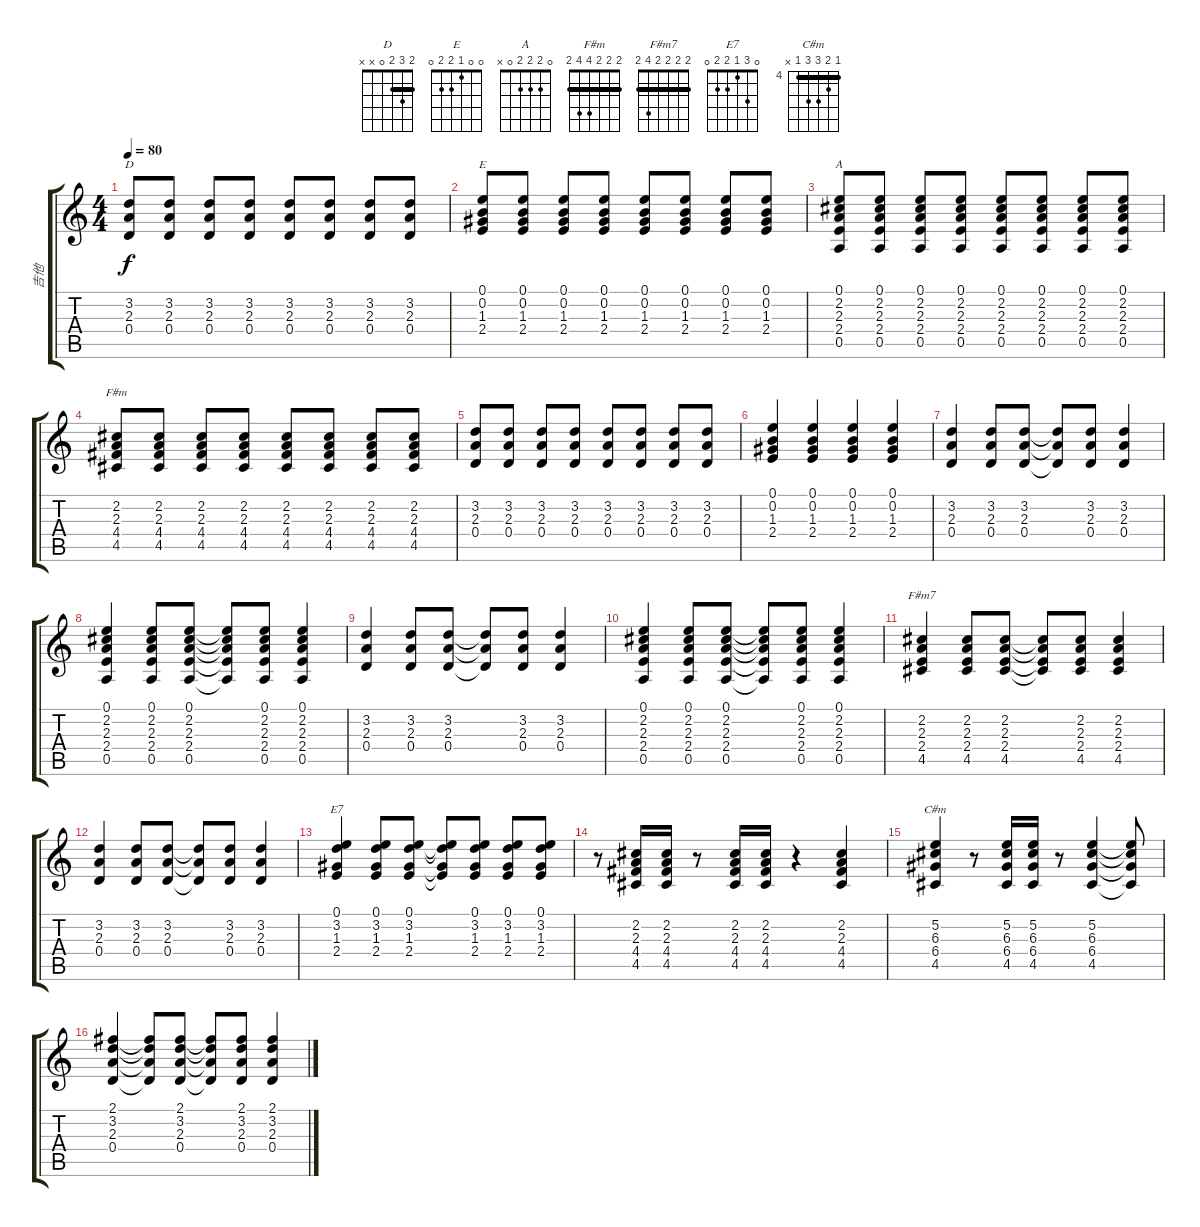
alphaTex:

\track ("吉他" "吉他") {instrument distortionguitar}
\staff {score tabs}
\tuning (E4 B3 G3 D3 A2 E2) {hide}
\chord ("D" 2 3 2 0 x x) {barre 2}
\chord ("E" 0 0 1 2 2 0)
\chord ("A" 0 2 2 2 0 x)
\chord ("F#m" 2 2 2 4 4 2) {barre 2}
\chord ("F#m7" 2 2 2 2 4 2) {barre 2}
\chord ("E7" 0 3 1 2 2 0)
\chord ("C#m" 4 5 6 6 4 x) {firstfret 4 barre 4}
\ts (4 4)
\tempo 80
\clef g2
\ks c
(3.2 2.3 0.4).8{ch "D" dy f} (3.2 2.3 0.4).8 (3.2 2.3 0.4).8 (3.2 2.3 0.4).8 (3.2 2.3 0.4).8 (3.2 2.3 0.4).8 (3.2 2.3 0.4).8 (3.2 2.3 0.4).8 |
(0.1 0.2 1.3 2.4).8{ch "E"} (0.1 0.2 1.3 2.4).8 (0.1 0.2 1.3 2.4).8 (0.1 0.2 1.3 2.4).8 (0.1 0.2 1.3 2.4).8 (0.1 0.2 1.3 2.4).8 (0.1 0.2 1.3 2.4).8 (0.1 0.2 1.3 2.4).8 |
(0.1 2.2 2.3 2.4 0.5).8{ch "A"} (0.1 2.2 2.3 2.4 0.5).8 (0.1 2.2 2.3 2.4 0.5).8 (0.1 2.2 2.3 2.4 0.5).8 (0.1 2.2 2.3 2.4 0.5).8 (0.1 2.2 2.3 2.4 0.5).8 (0.1 2.2 2.3 2.4 0.5).8 (0.1 2.2 2.3 2.4 0.5).8 |
(2.2 2.3 4.4 4.5).8{ch "F#m"} (2.2 2.3 4.4 4.5).8 (2.2 2.3 4.4 4.5).8 (2.2 2.3 4.4 4.5).8 (2.2 2.3 4.4 4.5).8 (2.2 2.3 4.4 4.5).8 (2.2 2.3 4.4 4.5).8 (2.2 2.3 4.4 4.5).8 |
(3.2 2.3 0.4).8 (3.2 2.3 0.4).8 (3.2 2.3 0.4).8 (3.2 2.3 0.4).8 (3.2 2.3 0.4).8 (3.2 2.3 0.4).8 (3.2 2.3 0.4).8 (3.2 2.3 0.4).8 |
(0.1 0.2 1.3 2.4).4 (0.1 0.2 1.3 2.4).4 (0.1 0.2 1.3 2.4).4 (0.1 0.2 1.3 2.4).4 |
(3.2 2.3 0.4).4 (3.2 2.3 0.4).8 (3.2 2.3 0.4).8 (3.2{t} 2.3{t} 0.4{t}).8 (3.2 2.3 0.4).8 (3.2 2.3 0.4).4 |
(0.1 2.2 2.3 2.4 0.5).4 (0.1 2.2 2.3 2.4 0.5).8 (0.1 2.2 2.3 2.4 0.5).8 (0.1{t} 2.2{t} 2.3{t} 2.4{t} 0.5{t}).8 (0.1 2.2 2.3 2.4 0.5).8 (0.1 2.2 2.3 2.4 0.5).4 |
(3.2 2.3 0.4).4 (3.2 2.3 0.4).8 (3.2 2.3 0.4).8 (3.2{t} 2.3{t} 0.4{t}).8 (3.2 2.3 0.4).8 (3.2 2.3 0.4).4 |
(0.1 2.2 2.3 2.4 0.5).4 (0.1 2.2 2.3 2.4 0.5).8 (0.1 2.2 2.3 2.4 0.5).8 (0.1{t} 2.2{t} 2.3{t} 2.4{t} 0.5{t}).8 (0.1 2.2 2.3 2.4 0.5).8 (0.1 2.2 2.3 2.4 0.5).4 |
(2.2 2.3 2.4 4.5).4{ch "F#m7"} (2.2 2.3 2.4 4.5).8 (2.2 2.3 2.4 4.5).8 (2.2{t} 2.3{t} 2.4{t} 4.5{t}).8 (2.2 2.3 2.4 4.5).8 (2.2 2.3 2.4 4.5).4 |
(3.2 2.3 0.4).4 (3.2 2.3 0.4).8 (3.2 2.3 0.4).8 (3.2{t} 2.3{t} 0.4{t}).8 (3.2 2.3 0.4).8 (3.2 2.3 0.4).4 |
(0.1 3.2 1.3 2.4).4{ch "E7"} (0.1 3.2 1.3 2.4).8 (0.1 3.2 1.3 2.4).8 (0.1{t} 3.2{t} 1.3{t} 2.4{t}).8 (0.1 3.2 1.3 2.4).8 (0.1 3.2 1.3 2.4).8 (0.1 3.2 1.3 2.4).8 |
r.8 (2.2 2.3 4.4 4.5).16 (2.2 2.3 4.4 4.5).16 r.8 (2.2 2.3 4.4 4.5).16 (2.2 2.3 4.4 4.5).16 r.4 (2.2 2.3 4.4 4.5).4 |
(5.2 6.3 6.4 4.5).4{ch "C#m"} r.8 (5.2 6.3 6.4 4.5).16 (5.2 6.3 6.4 4.5).16 r.8 (5.2 6.3 6.4 4.5).4 (5.2{t} 6.3{t} 6.4{t} 4.5{t}).8 |
(2.1 3.2 2.3 0.4).4 (2.1{t} 3.2{t} 2.3{t} 0.4{t}).8 (2.1 3.2 2.3 0.4).8 (2.1{t} 3.2{t} 2.3{t} 0.4{t}).8 (2.1 3.2 2.3 0.4).8 (2.1 3.2 2.3 0.4).4
